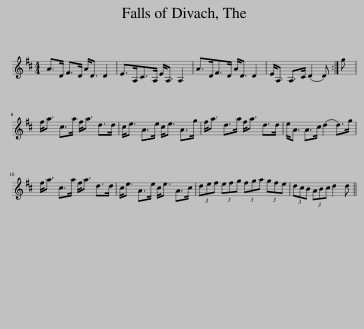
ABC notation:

X:1
L:1/8
M:4/4
I:linebreak $
K:D
V:1 treble
V:1
 A>D F>D A<D D2 | E>A,C>A, E<A, A,2 | A>DF>D A<D D2 | E<A, A,>C (D2 D) :| g |$ %5
 f<a c>a f<a d>d | c<e A>e c<e A>g | f<a d>a f<a d>d | e<A A>c (d2 d>)g |$ f<a c>a f<a d>d | %10
 c<e A>e c<e A>c | (3def (3efg (3fga (3gfe | (3dcB (3ABc d2 d || %13
